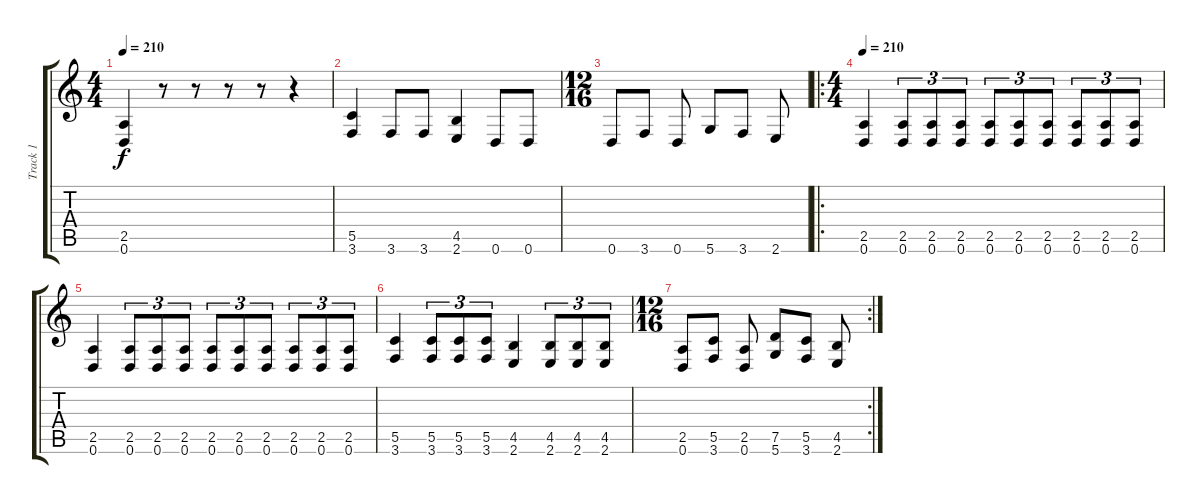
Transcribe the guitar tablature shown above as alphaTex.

\track ("Track 1" "Track 1") {instrument distortionguitar}
\staff {score tabs}
\tuning (D4 A3 F3 C3 G2 D2) {hide}
\ts (4 4)
\tempo 210
\clef g2
\ks c
(2.5 0.6).4{dy f} r.8 r.8 r.8 r.8 r.4 |
(5.5 3.6).4 3.6.8 3.6.8 (4.5 2.6).4 0.6.8 0.6.8 |
\ts (12 16)
0.6.8 3.6.8 0.6.8 5.6.8 3.6.8 2.6.8 |
\ro
\ts (4 4)
\tempo 210
(2.5 0.6).4 (2.5 0.6).8{tu (3 2)} (2.5 0.6).8{tu (3 2)} (2.5 0.6).8{tu (3 2)} (2.5 0.6).8{tu (3 2)} (2.5 0.6).8{tu (3 2)} (2.5 0.6).8{tu (3 2)} (2.5 0.6).8{tu (3 2)} (2.5 0.6).8{tu (3 2)} (2.5 0.6).8{tu (3 2)} |
(2.5 0.6).4 (2.5 0.6).8{tu (3 2)} (2.5 0.6).8{tu (3 2)} (2.5 0.6).8{tu (3 2)} (2.5 0.6).8{tu (3 2)} (2.5 0.6).8{tu (3 2)} (2.5 0.6).8{tu (3 2)} (2.5 0.6).8{tu (3 2)} (2.5 0.6).8{tu (3 2)} (2.5 0.6).8{tu (3 2)} |
(5.5 3.6).4 (5.5 3.6).8{tu (3 2)} (5.5 3.6).8{tu (3 2)} (5.5 3.6).8{tu (3 2)} (4.5 2.6).4 (4.5 2.6).8{tu (3 2)} (4.5 2.6).8{tu (3 2)} (4.5 2.6).8{tu (3 2)} |
\rc 2
\ts (12 16)
(2.5 0.6).8 (5.5 3.6).8 (2.5 0.6).8 (7.5 5.6).8 (5.5 3.6).8 (4.5 2.6).8
